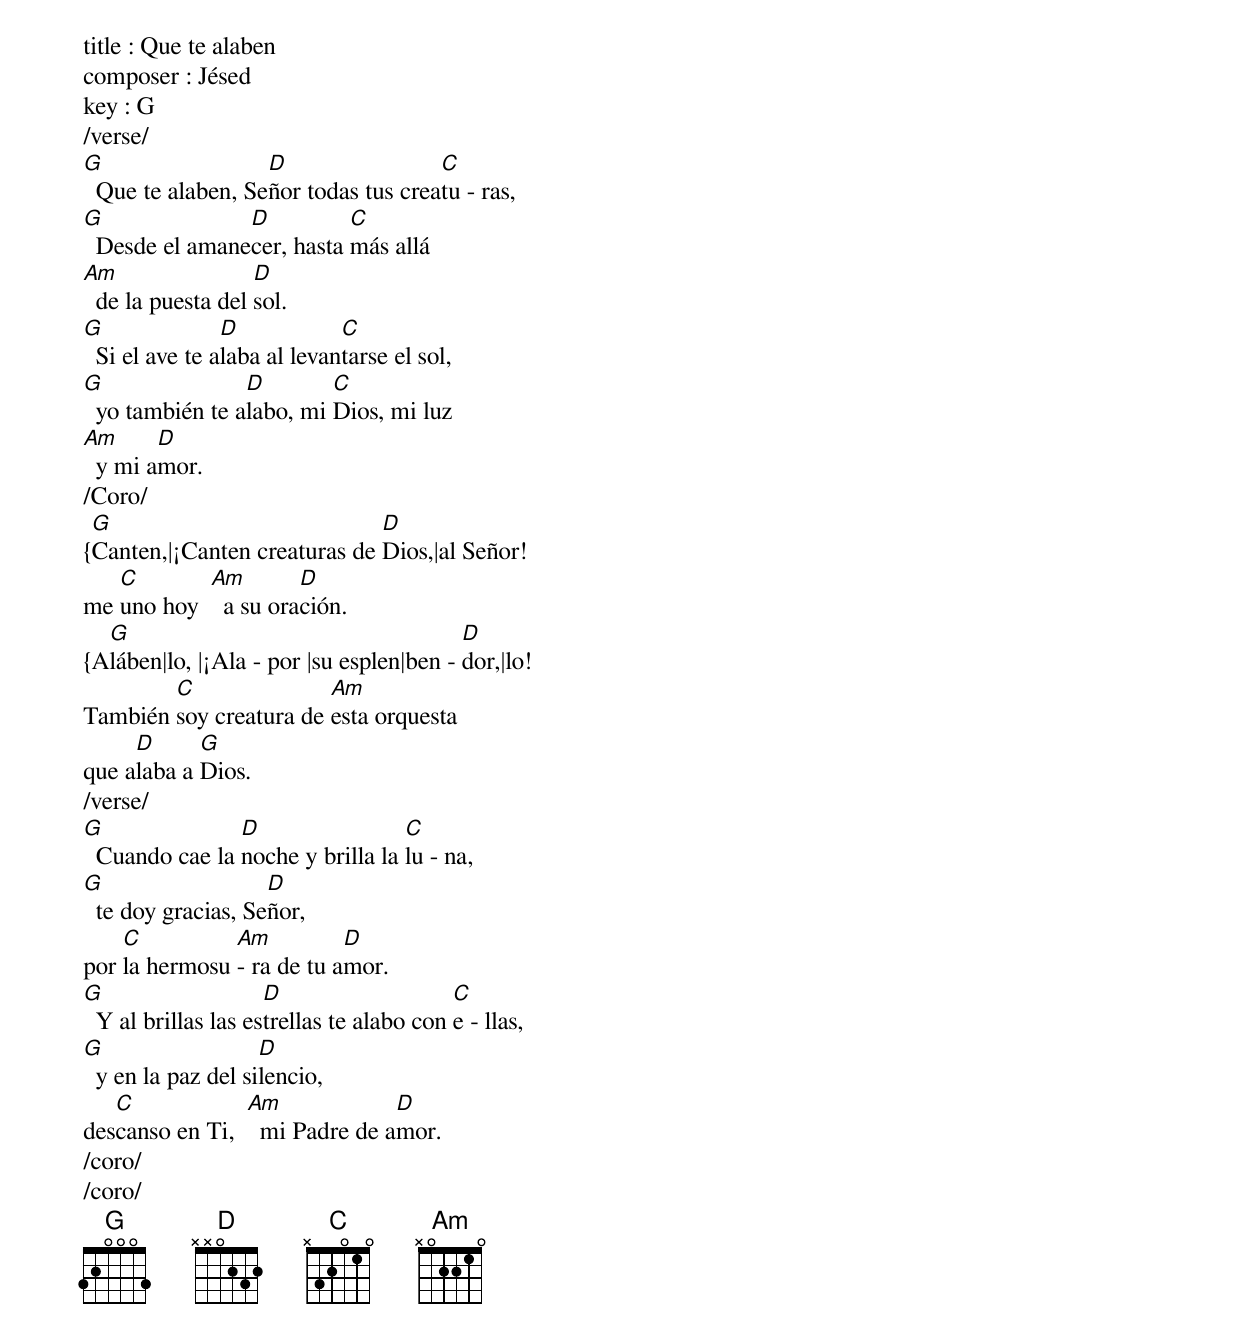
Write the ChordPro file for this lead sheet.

title : Que te alaben
composer : Jésed
key : G
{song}
/verse/
[G]  Que te alaben, Se[D]ñor todas tus crea[C]tu - ras,
[G]  Desde el amane[D]cer, hasta [C]más allá
[Am]  de la puesta del [D]sol.
[G]  Si el ave te a[D]laba al levan[C]tarse el sol,
[G]  yo también te a[D]labo, mi [C]Dios, mi luz
[Am]  y mi a[D]mor.
/Coro/
{[G]Can[]ten,|¡Canten []creaturas de [D]Dios,|al Señor!
me [C]uno hoy  [Am]  a su ora[D]ción.
{A[G]láben|[]lo, |¡Ala - []por |[]su esplen|ben - [D]dor,|lo!
También [C]soy creatura de [Am]esta orquesta
que a[D]laba a [G]Dios.
/verse/
[G]  Cuando cae la [D]noche y brilla la [C]lu - na,
[G]  te doy gracias, Se[D]ñor,
por [C]la hermosu [Am]- ra de tu a[D]mor.
[G]  Y al brillas las es[D]trellas te alabo con [C]e - llas,
[G]  y en la paz del si[D]lencio,
des[C]canso en Ti,  [Am]  mi Padre de a[D]mor.
/coro/
/coro/
